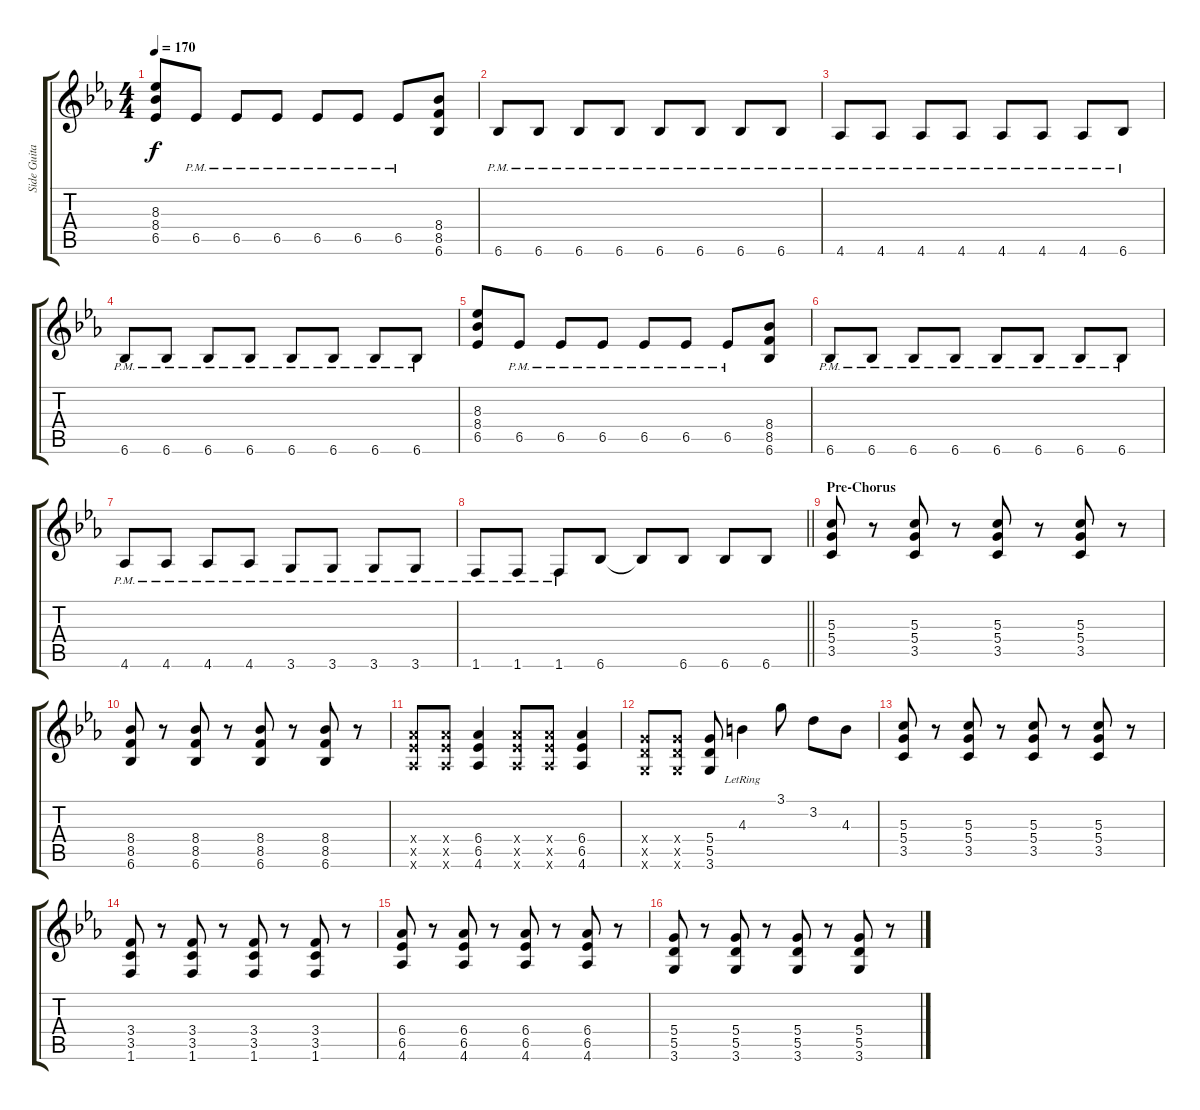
\track ("Side Guitar" "Side Guita") {instrument overdrivenguitar}
\staff {score tabs}
\tuning (E4 B3 G3 D3 A2 E2) {hide}
\ts (4 4)
\tempo 170
\clef g2
\ks eb
(8.3 8.4 6.5).8{dy f} 6.5{pm}.8 6.5{pm}.8 6.5{pm}.8 6.5{pm}.8 6.5{pm}.8 6.5{pm}.8 (8.4 8.5 6.6).8 |
6.6{pm}.8 6.6{pm}.8 6.6{pm}.8 6.6{pm}.8 6.6{pm}.8 6.6{pm}.8 6.6{pm}.8 6.6{pm}.8 |
4.6{pm}.8 4.6{pm}.8 4.6{pm}.8 4.6{pm}.8 4.6{pm}.8 4.6{pm}.8 4.6{pm}.8 6.6{pm}.8 |
6.6{pm}.8 6.6{pm}.8 6.6{pm}.8 6.6{pm}.8 6.6{pm}.8 6.6{pm}.8 6.6{pm}.8 6.6{pm}.8 |
(8.3 8.4 6.5).8 6.5{pm}.8 6.5{pm}.8 6.5{pm}.8 6.5{pm}.8 6.5{pm}.8 6.5{pm}.8 (8.4 8.5 6.6).8 |
6.6{pm}.8 6.6{pm}.8 6.6{pm}.8 6.6{pm}.8 6.6{pm}.8 6.6{pm}.8 6.6{pm}.8 6.6{pm}.8 |
4.6{pm}.8 4.6{pm}.8 4.6{pm}.8 4.6{pm}.8 3.6{pm}.8 3.6{pm}.8 3.6{pm}.8 3.6{pm}.8 |
\barLineRight lightlight
1.6{pm}.8 1.6{pm}.8 1.6{pm}.8 6.6.8 6.6{t}.8 6.6.8 6.6.8 6.6.8 |
\section ("" "Pre-Chorus")
(5.3 5.4 3.5).8 r.8 (5.3 5.4 3.5).8 r.8 (5.3 5.4 3.5).8 r.8 (5.3 5.4 3.5).8 r.8 |
(8.4 8.5 6.6).8 r.8 (8.4 8.5 6.6).8 r.8 (8.4 8.5 6.6).8 r.8 (8.4 8.5 6.6).8 r.8 |
(6.4{x} 6.5{x} 4.6{x}).8 (6.4{x} 6.5{x} 4.6{x}).8 (6.4 6.5 4.6).4 (6.4{x} 6.5{x} 4.6{x}).8 (6.4{x} 6.5{x} 4.6{x}).8 (6.4 6.5 4.6).4 |
(5.4{x} 5.5{x} 3.6{x}).8 (5.4{x} 5.5{x} 3.6{x}).8 (5.4 5.5 3.6).8 4.3{lr}.4 3.1.8 3.2.8 4.3.8 |
(5.3 5.4 3.5).8 r.8 (5.3 5.4 3.5).8 r.8 (5.3 5.4 3.5).8 r.8 (5.3 5.4 3.5).8 r.8 |
(3.4 3.5 1.6).8 r.8 (3.4 3.5 1.6).8 r.8 (3.4 3.5 1.6).8 r.8 (3.4 3.5 1.6).8 r.8 |
(6.4 6.5 4.6).8 r.8 (6.4 6.5 4.6).8 r.8 (6.4 6.5 4.6).8 r.8 (6.4 6.5 4.6).8 r.8 |
(5.4 5.5 3.6).8 r.8 (5.4 5.5 3.6).8 r.8 (5.4 5.5 3.6).8 r.8 (5.4 5.5 3.6).8 r.8
